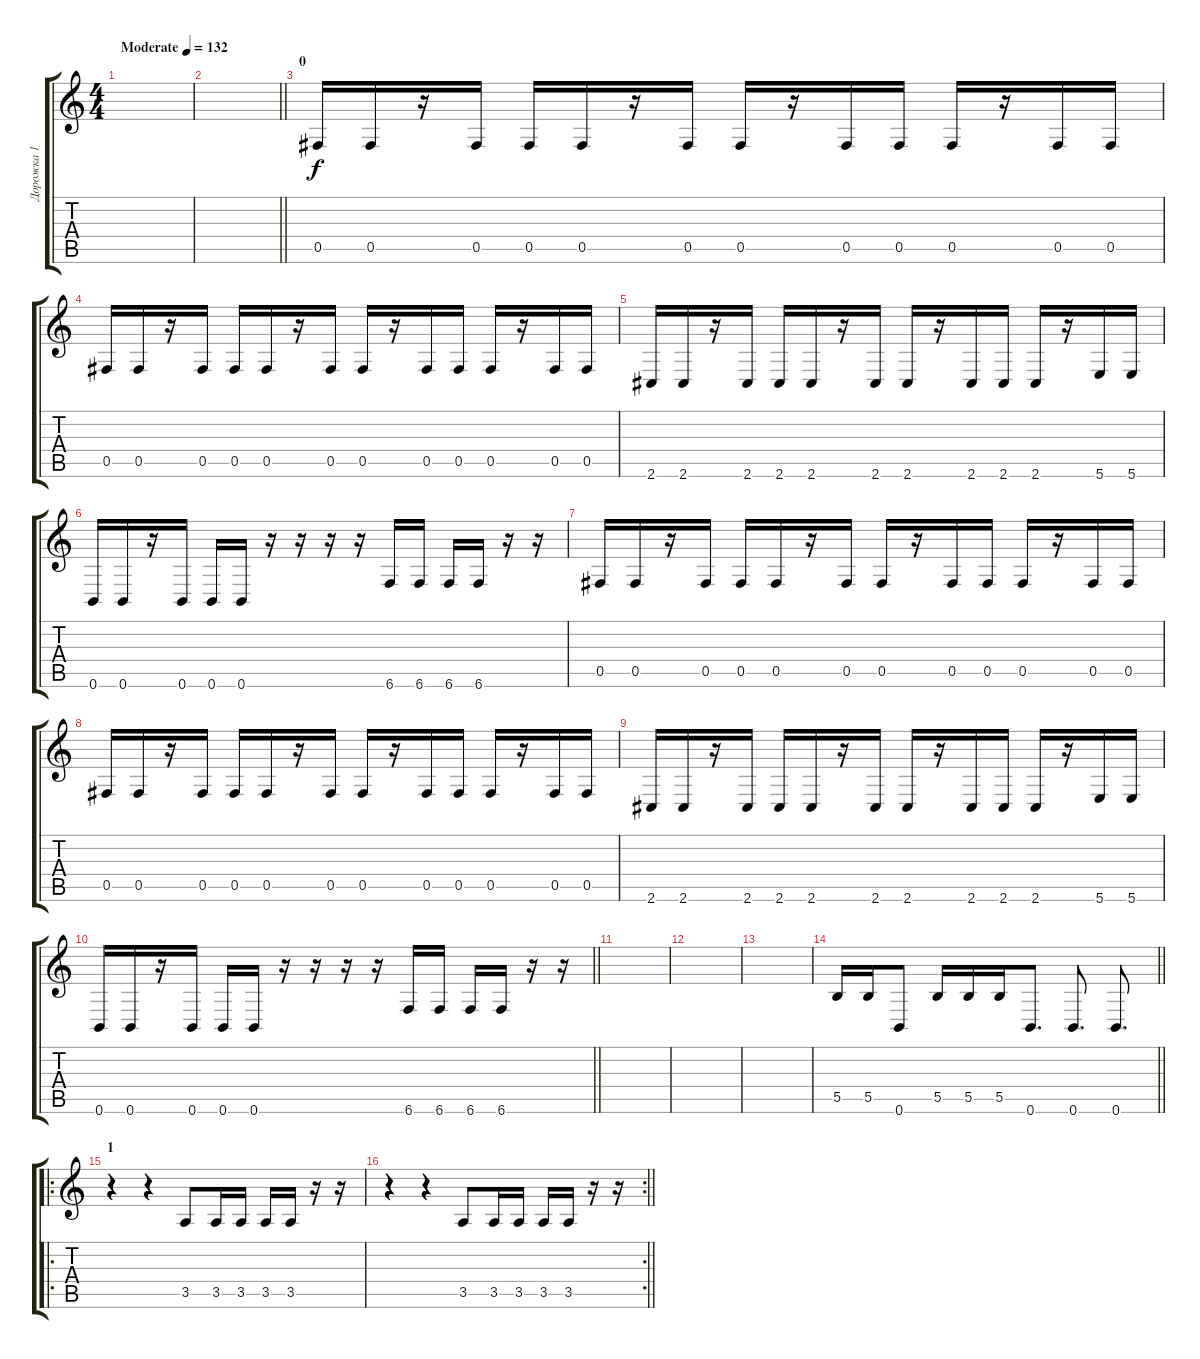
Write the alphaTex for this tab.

\track ("Дорожка 1" "Дорожка 1") {instrument distortionguitar}
\staff {score tabs}
\tuning (Db4 Ab3 E3 B2 Gb2 B1) {hide}
\ts (4 4)
\tempo (132 "Moderate")
\clef g2
\ks c
|
\barLineRight lightlight
|
\section ("" "0")
0.5.16 0.5.16 r.16 0.5.16 0.5.16 0.5.16 r.16 0.5.16 0.5.16 r.16 0.5.16 0.5.16 0.5.16 r.16 0.5.16 0.5.16 |
0.5.16 0.5.16 r.16 0.5.16 0.5.16 0.5.16 r.16 0.5.16 0.5.16 r.16 0.5.16 0.5.16 0.5.16 r.16 0.5.16 0.5.16 |
2.6.16 2.6.16 r.16 2.6.16 2.6.16 2.6.16 r.16 2.6.16 2.6.16 r.16 2.6.16 2.6.16 2.6.16 r.16 5.6.16 5.6.16 |
0.6.16 0.6.16 r.16 0.6.16 0.6.16 0.6.16 r.16 r.16 r.16 r.16 6.6.16 6.6.16 6.6.16 6.6.16 r.16 r.16 |
0.5.16 0.5.16 r.16 0.5.16 0.5.16 0.5.16 r.16 0.5.16 0.5.16 r.16 0.5.16 0.5.16 0.5.16 r.16 0.5.16 0.5.16 |
0.5.16 0.5.16 r.16 0.5.16 0.5.16 0.5.16 r.16 0.5.16 0.5.16 r.16 0.5.16 0.5.16 0.5.16 r.16 0.5.16 0.5.16 |
2.6.16 2.6.16 r.16 2.6.16 2.6.16 2.6.16 r.16 2.6.16 2.6.16 r.16 2.6.16 2.6.16 2.6.16 r.16 5.6.16 5.6.16 |
\barLineRight lightlight
0.6.16 0.6.16 r.16 0.6.16 0.6.16 0.6.16 r.16 r.16 r.16 r.16 6.6.16 6.6.16 6.6.16 6.6.16 r.16 r.16 |
\section ("" " ")
|
|
|
\barLineRight lightlight
5.5.16 5.5.16 0.6.8 5.5.16 5.5.16 5.5.16 0.6.8{d} 0.6.8{d} 0.6.8{d} |
\ro
\section ("" "1")
r.4 r.4 3.5.8 3.5.16 3.5.16 3.5.16 3.5.16 r.16 r.16 |
\rc 2
\barLineRight lightlight
r.4 r.4 3.5.8 3.5.16 3.5.16 3.5.16 3.5.16 r.16 r.16
